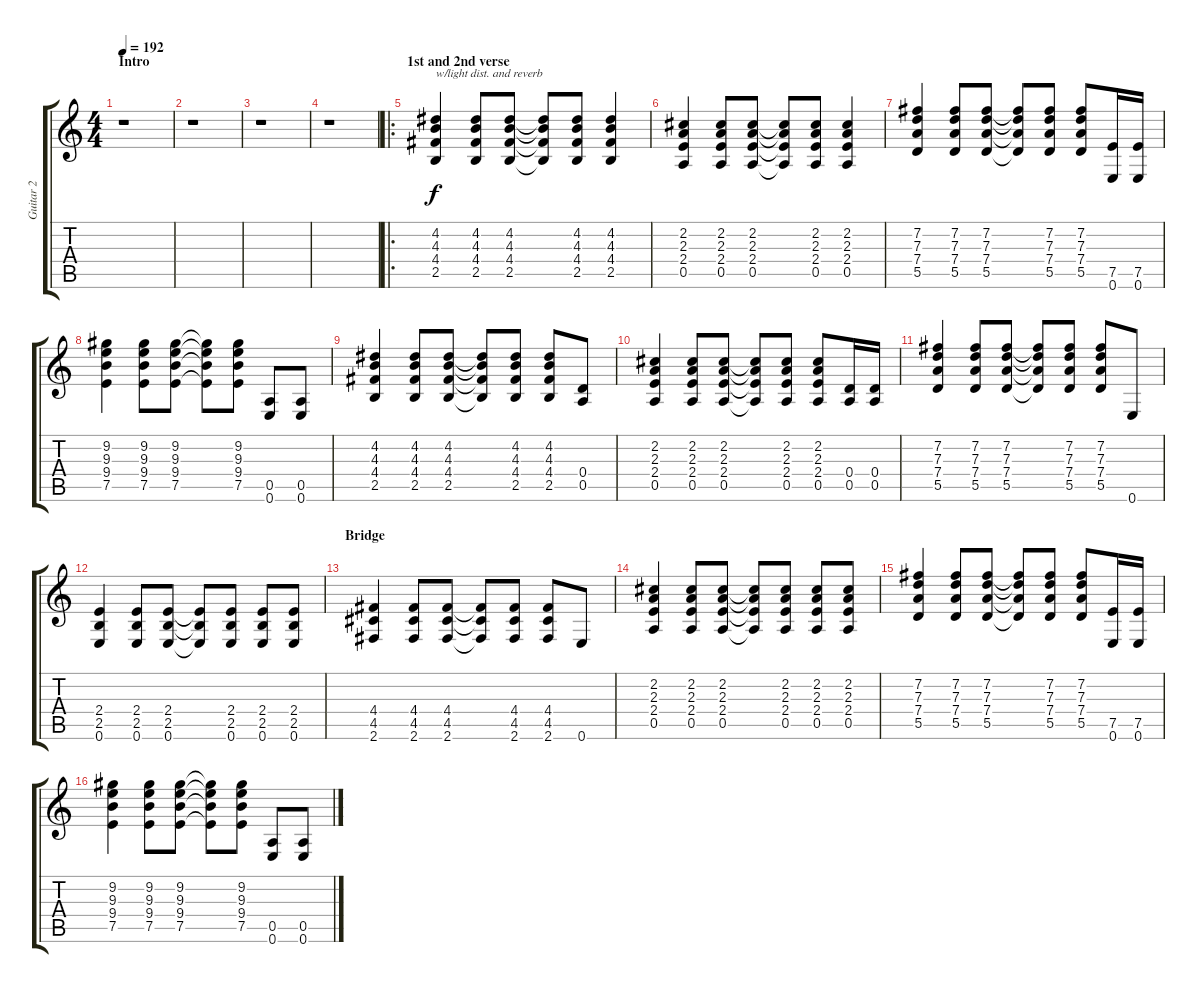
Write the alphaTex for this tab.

\track ("Guitar 2" "Guitar 2") {instrument overdrivenguitar}
\staff {score tabs}
\tuning (E4 B3 G3 D3 A2 E2) {hide}
\ts (4 4)
\section ("" "Intro")
\tempo 192
\clef g2
\ks c
r.1{dy f instrument overdrivenguitar} |
r.1 |
r.1 |
r.1 |
\ro
\section ("" "1st and 2nd verse")
(4.2 4.3 4.4 2.5).4{txt "w/light dist. and reverb"} (4.2 4.3 4.4 2.5).8 (4.2 4.3 4.4 2.5).8 (4.2{t} 4.3{t} 4.4{t} 2.5{t}).8 (4.2 4.3 4.4 2.5).8 (4.2 4.3 4.4 2.5).4 |
(2.2 2.3 2.4 0.5).4 (2.2 2.3 2.4 0.5).8 (2.2 2.3 2.4 0.5).8 (2.2{t} 2.3{t} 2.4{t} 0.5{t}).8 (2.2 2.3 2.4 0.5).8 (2.2 2.3 2.4 0.5).4 |
(7.2 7.3 7.4 5.5).4 (7.2 7.3 7.4 5.5).8 (7.2 7.3 7.4 5.5).8 (7.2{t} 7.3{t} 7.4{t} 5.5{t}).8 (7.2 7.3 7.4 5.5).8 (7.2 7.3 7.4 5.5).8 (7.5 0.6).16 (7.5 0.6).16 |
(9.2 9.3 9.4 7.5).4 (9.2 9.3 9.4 7.5).8 (9.2 9.3 9.4 7.5).8 (9.2{t} 9.3{t} 9.4{t} 7.5{t}).8 (9.2 9.3 9.4 7.5).8 (0.5 0.6).8 (0.5 0.6).8 |
(4.2 4.3 4.4 2.5).4 (4.2 4.3 4.4 2.5).8 (4.2 4.3 4.4 2.5).8 (4.2{t} 4.3{t} 4.4{t} 2.5{t}).8 (4.2 4.3 4.4 2.5).8 (4.2 4.3 4.4 2.5).8 (0.4 0.5).8 |
(2.2 2.3 2.4 0.5).4 (2.2 2.3 2.4 0.5).8 (2.2 2.3 2.4 0.5).8 (2.2{t} 2.3{t} 2.4{t} 0.5{t}).8 (2.2 2.3 2.4 0.5).8 (2.2 2.3 2.4 0.5).8 (0.4 0.5).16 (0.4 0.5).16 |
(7.2 7.3 7.4 5.5).4 (7.2 7.3 7.4 5.5).8 (7.2 7.3 7.4 5.5).8 (7.2{t} 7.3{t} 7.4{t} 5.5{t}).8 (7.2 7.3 7.4 5.5).8 (7.2 7.3 7.4 5.5).8 0.6.8 |
(2.4 2.5 0.6).4 (2.4 2.5 0.6).8 (2.4 2.5 0.6).8 (2.4{t} 2.5{t} 0.6{t}).8 (2.4 2.5 0.6).8 (2.4 2.5 0.6).8 (2.4 2.5 0.6).8 |
\section ("" "Bridge")
(4.4 4.5 2.6).4 (4.4 4.5 2.6).8 (4.4 4.5 2.6).8 (4.4{t} 4.5{t} 2.6{t}).8 (4.4 4.5 2.6).8 (4.4 4.5 2.6).8 0.6.8 |
(2.2 2.3 2.4 0.5).4 (2.2 2.3 2.4 0.5).8 (2.2 2.3 2.4 0.5).8 (2.2{t} 2.3{t} 2.4{t} 0.5{t}).8 (2.2 2.3 2.4 0.5).8 (2.2 2.3 2.4 0.5).8 (2.2 2.3 2.4 0.5).8 |
(7.2 7.3 7.4 5.5).4 (7.2 7.3 7.4 5.5).8 (7.2 7.3 7.4 5.5).8 (7.2{t} 7.3{t} 7.4{t} 5.5{t}).8 (7.2 7.3 7.4 5.5).8 (7.2 7.3 7.4 5.5).8 (7.5 0.6).16 (7.5 0.6).16 |
(9.2 9.3 9.4 7.5).4 (9.2 9.3 9.4 7.5).8 (9.2 9.3 9.4 7.5).8 (9.2{t} 9.3{t} 9.4{t} 7.5{t}).8 (9.2 9.3 9.4 7.5).8 (0.5 0.6).8 (0.5 0.6).8
